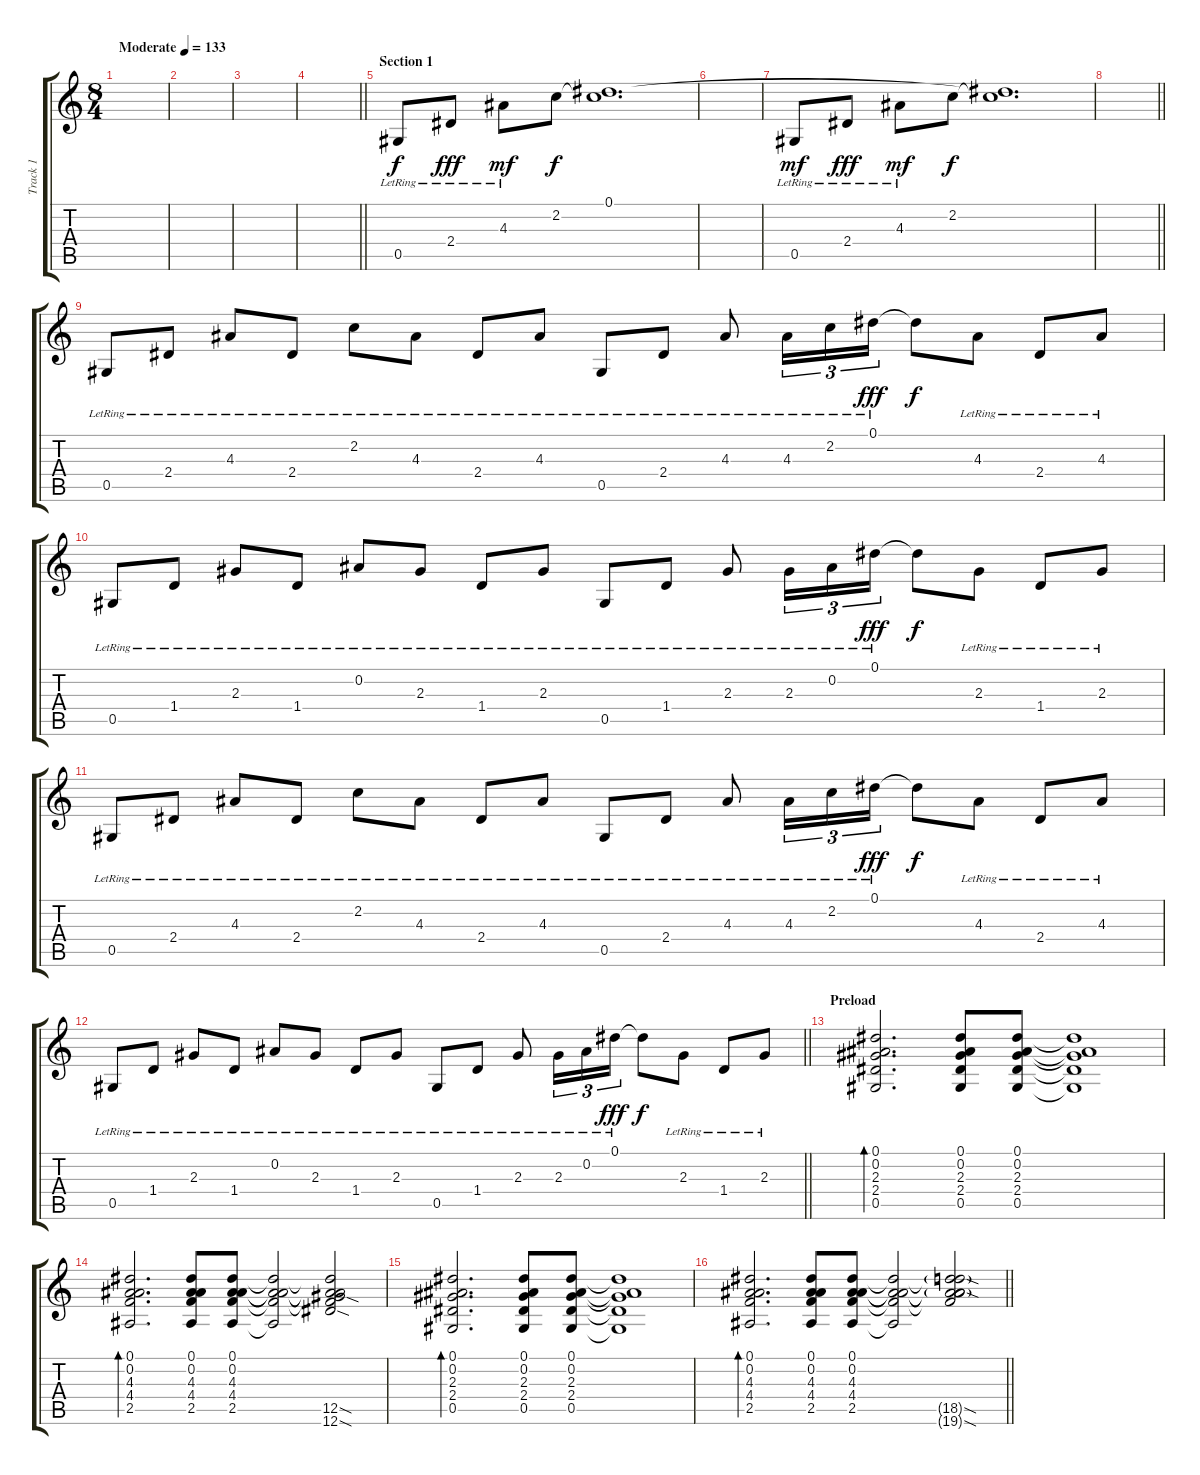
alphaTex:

\track ("Track 1" "Track 1") {instrument overdrivenguitar}
\staff {score tabs}
\tuning (Eb4 Bb3 Gb3 Db3 Ab2 Eb2) {hide}
\ts (8 4)
\tempo (133 "Moderate")
\clef g2
\ks c
|
|
|
\barLineRight lightlight
|
\section ("" "Section 1")
0.5{lr}.8{volume 8 instrument acousticguitarsteel} 2.4{lr}.8{dy fff} 4.3{lr}.8{dy mf} 2.2.8{dy f} (0.1 2.2{t}).1{d} |
|
0.5{lr}.8{dy mf volume 8 instrument acousticguitarsteel} 2.4{lr}.8{dy fff} 4.3{lr}.8{dy mf} 2.2.8{dy f} (0.1{t} 2.2{t}).1{d} |
\barLineRight lightlight
|
0.5{lr}.8 2.4{lr}.8 4.3{lr}.8 2.4{lr}.8 2.2{lr}.8 4.3{lr}.8 2.4{lr}.8 4.3{lr}.8 0.5{lr}.8 2.4{lr}.8 4.3{lr}.8 4.3{lr}.16{tu (3 2)} 2.2{lr}.16{tu (3 2)} 0.1{lr}.16{tu (3 2) dy fff} 0.1{t}.8{dy f} 4.3{lr}.8 2.4{lr}.8 4.3{lr}.8 |
0.5{lr}.8 1.4{lr}.8 2.3{lr}.8 1.4{lr}.8 0.2{lr}.8 2.3{lr}.8 1.4{lr}.8 2.3{lr}.8 0.5{lr}.8 1.4{lr}.8 2.3{lr}.8 2.3{lr}.16{tu (3 2)} 0.2{lr}.16{tu (3 2)} 0.1{lr}.16{tu (3 2) dy fff} 0.1{t}.8{dy f} 2.3{lr}.8 1.4{lr}.8 2.3{lr}.8 |
0.5{lr}.8 2.4{lr}.8 4.3{lr}.8 2.4{lr}.8 2.2{lr}.8 4.3{lr}.8 2.4{lr}.8 4.3{lr}.8 0.5{lr}.8 2.4{lr}.8 4.3{lr}.8 4.3{lr}.16{tu (3 2)} 2.2{lr}.16{tu (3 2)} 0.1{lr}.16{tu (3 2) dy fff} 0.1{t}.8{dy f} 4.3{lr}.8 2.4{lr}.8 4.3{lr}.8 |
\barLineRight lightlight
0.5{lr}.8 1.4{lr}.8 2.3{lr}.8 1.4{lr}.8 0.2{lr}.8 2.3{lr}.8 1.4{lr}.8 2.3{lr}.8 0.5{lr}.8 1.4{lr}.8 2.3{lr}.8 2.3{lr}.16{tu (3 2)} 0.2{lr}.16{tu (3 2)} 0.1{lr}.16{tu (3 2) dy fff} 0.1{t}.8{dy f} 2.3{lr}.8 1.4{lr}.8 2.3{lr}.8 |
\section ("" "Preload")
(0.1 0.2 2.3 2.4 0.5).2{d bd 60 volume 13 instrument overdrivenguitar} (0.1 0.2 2.3 2.4 0.5).8 (0.1 0.2 2.3 2.4 0.5).8 (0.1{t} 0.2{t} 2.3{t} 2.4{t} 0.5{t}).1 |
(0.1 0.2 4.3 4.4 2.5).2{d bd 60} (0.1 0.2 4.3 4.4 2.5).8 (0.1 0.2 4.3 4.4 2.5).8 (0.1{t} 0.2{t} 4.3{t} 4.4{t} 2.5{t}).2 (0.1{t} 0.2{t} 4.3{t} 4.4{t} 12.5{sod} 12.6{sod}).2 |
(0.1 0.2 2.3 2.4 0.5).2{d bd 60} (0.1 0.2 2.3 2.4 0.5).8 (0.1 0.2 2.3 2.4 0.5).8 (0.1{t} 0.2{t} 2.3{t} 2.4{t} 0.5{t}).1 |
\barLineRight lightlight
(0.1 0.2 4.3 4.4 2.5).2{d bd 60} (0.1 0.2 4.3 4.4 2.5).8 (0.1 0.2 4.3 4.4 2.5).8 (0.1{t} 0.2{t} 4.3{t} 4.4{t} 2.5{t}).2 (0.1{t} 0.2{t} 4.3{t} 4.4{t} 18.5{sod g} 19.6{sod g}).2
